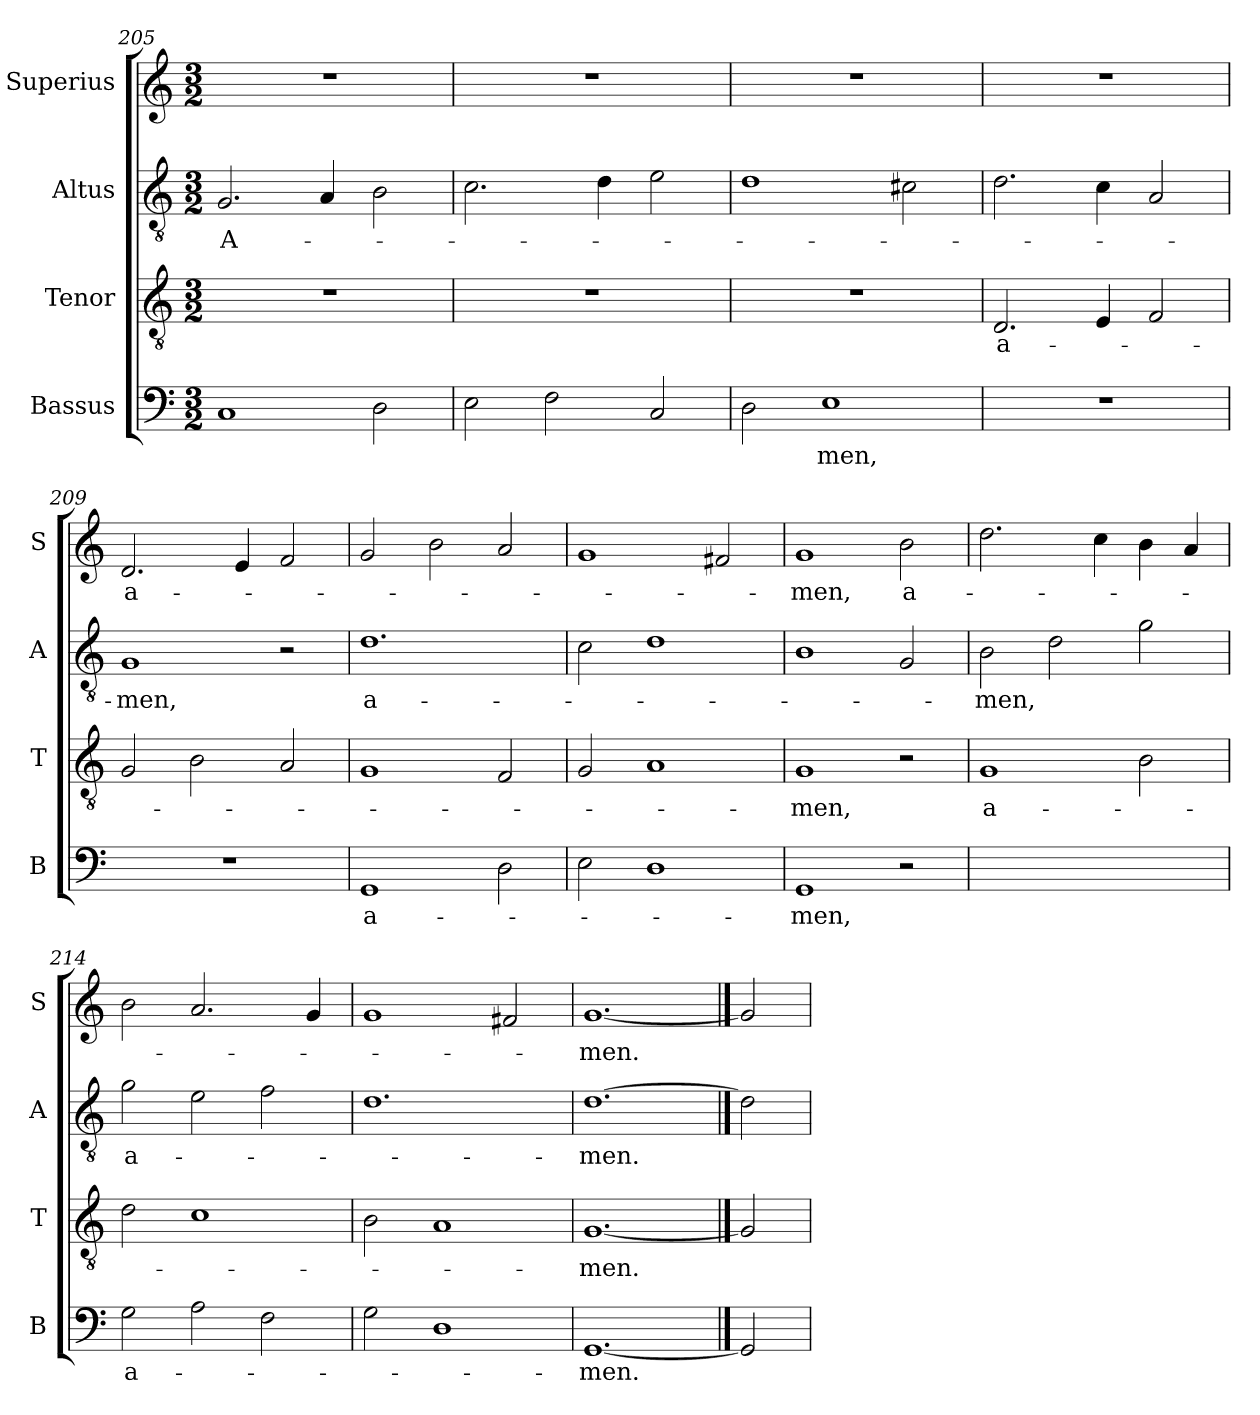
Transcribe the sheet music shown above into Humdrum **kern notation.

**kern	**text	**kern	**text	**kern	**text	**kern	**text
*part4	*part4	*part3	*part3	*part2	*part2	*part1	*part1
*staff4	*staff4	*staff3	*staff3	*staff2	*staff2	*staff1	*staff1
*I"Bassus	*	*I"Tenor	*	*I"Altus	*	*I"Superius	*
*I'B	*	*I'T	*	*I'A	*	*I'S	*
*clefF4	*	*clefGv2	*	*clefGv2	*	*clefG2	*
*k[]	*	*k[]	*	*k[]	*	*k[]	*
*M3/2	*	*M3/2	*	*M3/2	*	*M3/2	*
=205	=205	=205	=205	=205	=205	=205	=205
1C	.	1.r	.	2.G	A-	1.r	.
.	.	.	.	4A	.	.	.
2D	.	.	.	2B	.	.	.
=206	=206	=206	=206	=206	=206	=206	=206
2E	.	1.r	.	2.c	.	1.r	.
2F	.	.	.	.	.	.	.
.	.	.	.	4d	.	.	.
2C	.	.	.	2e	.	.	.
=207	=207	=207	=207	=207	=207	=207	=207
2D	.	1.r	.	1d	.	1.r	.
!	!LO:LY:i	!	!	!	!	!	!
1E	-men,	.	.	.	.	.	.
.	.	.	.	2c#X	.	.	.
=208	=208	=208	=208	=208	=208	=208	=208
1.r	.	2.D	a-	2.d	.	1.r	.
.	.	4E	.	4c	.	.	.
.	.	2F	.	2A	.	.	.
=209	=209	=209	=209	=209	=209	=209	=209
!	!	!	!	!	!LO:LY:i	!	!LO:LY:i
1.r	.	2G	.	1G	-men,	2.d	a-
.	.	2B	.	.	.	.	.
.	.	.	.	.	.	4e	.
.	.	2A	.	2r	.	2f	.
=210	=210	=210	=210	=210	=210	=210	=210
!	!LO:LY:i	!	!	!	!LO:LY:i	!	!
1GG	a-	1G	.	1.d	a-	2g	.
.	.	.	.	.	.	2b	.
2D	.	2F	.	.	.	2a	.
=211	=211	=211	=211	=211	=211	=211	=211
2E	.	2G	.	2c	.	1g	.
1D	.	1A	.	1d	.	.	.
.	.	.	.	.	.	2f#X	.
=212	=212	=212	=212	=212	=212	=212	=212
!	!LO:LY:i	!	!LO:LY:i	!	!	!	!LO:LY:i
1GG	-men,	1G	-men,	1B	.	1g	-men,
!	!	!	!	!	!	!	!LO:LY:i
2r	.	2r	.	2G	.	2b	a-
=213	=213	=213	=213	=213	=213	=213	=213
!	!	!	!LO:LY:i	!	!LO:LY:i	!	!
1.ryy	.	1G	a-	2B	-men,	2.dd	.
.	.	.	.	2d	.	.	.
.	.	.	.	.	.	4cc	.
.	.	2B	.	2g	.	4b	.
.	.	.	.	.	.	4a	.
=214	=214	=214	=214	=214	=214	=214	=214
!	!LO:LY:i	!	!	!	!LO:LY:i	!	!
2G	a-	2d	.	2g	a-	2b	.
2A	.	1c	.	2e	.	2.a	.
2F	.	.	.	2f	.	.	.
.	.	.	.	.	.	4g	.
=215	=215	=215	=215	=215	=215	=215	=215
2G	.	2B	.	1.d	.	1g	.
1D	.	1A	.	.	.	.	.
.	.	.	.	.	.	2f#X	.
=216	=216	=216	=216	=216	=216	=216	=216
[1.GG	-men.	[1.G	-men.	[1.d	-men.	[1.g	-men.
==217	==217	==217	==217	==217	==217	==217	==217
2GG]	.	2G]	.	2d]	.	2g]	.
=	=	=	=	=	=	=	=
*-	*-	*-	*-	*-	*-	*-	*-
